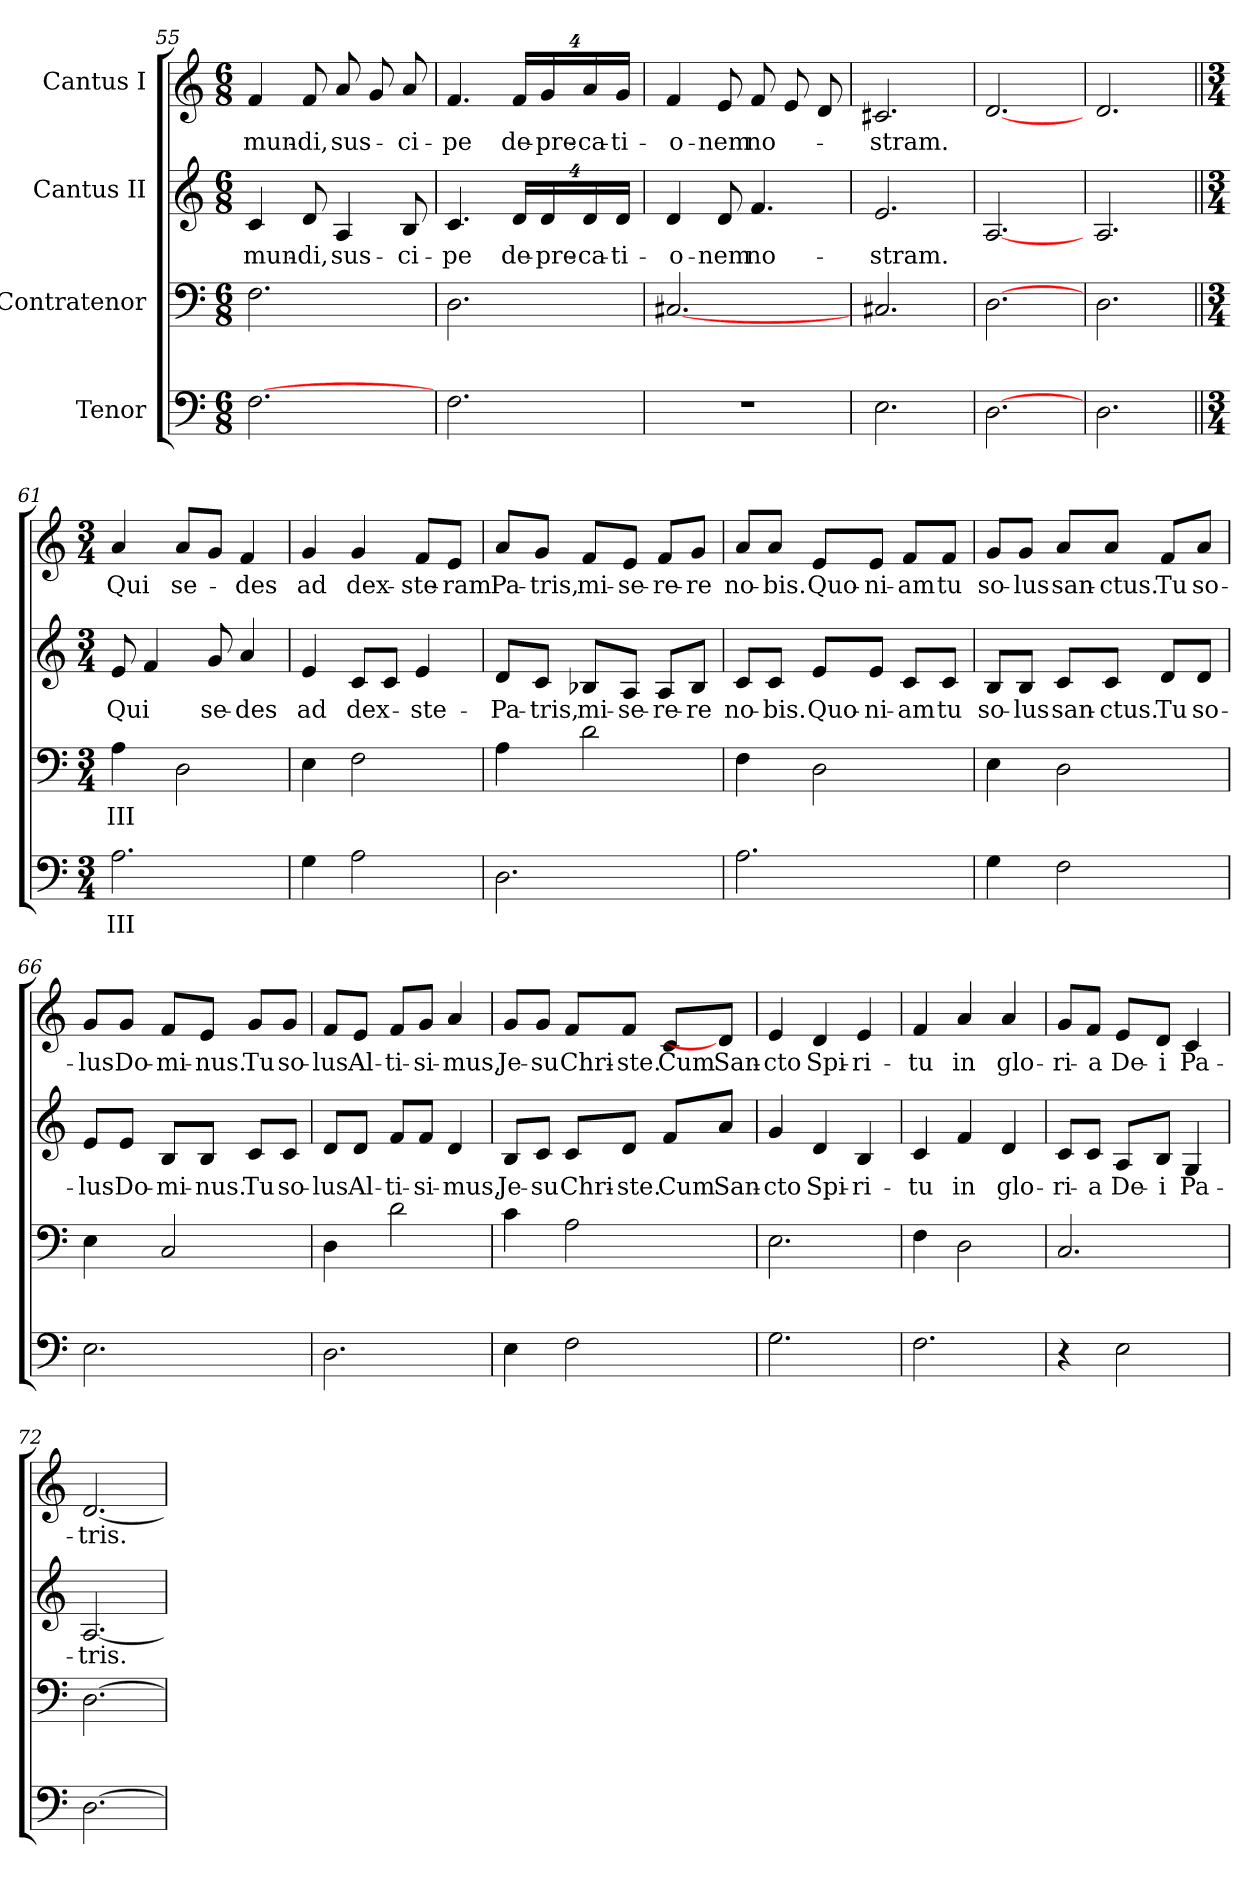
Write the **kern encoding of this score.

**kern	**text	**kern	**text	**kern	**text	**kern	**text
*part4	*part4	*part3	*part3	*part2	*part2	*part1	*part1
*staff4	*staff4	*staff3	*staff3	*staff2	*staff2	*staff1	*staff1
*I"Tenor	*	*I"Contratenor	*	*I"Cantus II	*	*I"Cantus I	*
*clefF4	*	*clefF4	*	*clefG2	*	*clefG2	*
*k[]	*	*k[]	*	*k[]	*	*k[]	*
*C:	*	*C:	*	*C:	*	*C:	*
*M6/8	*	*M6/8	*	*M6/8	*	*M6/8	*
=55	=55	=55	=55	=55	=55	=55	=55
!	!	!	!	!	!LO:LY:b:color=#000000	!	!LO:LY:b:color=#000000
[2.Fi\	.	2.Fi\	.	4ci/	mun-	4fi/	mun-
!	!	!	!	!	!LO:LY:b:color=#000000	!	!LO:LY:b:color=#000000
.	.	.	.	8di/L	-di,	8fi/L	-di,
!	!	!	!	!	!LO:LY:b:color=#000000	!	!LO:LY:b:color=#000000
.	.	.	.	4Ai/	sus-	8ai/L	sus-
.	.	.	.	.	.	8gi/	.
!	!	!	!	!	!LO:LY:b:color=#000000	!	!LO:LY:b:color=#000000
.	.	.	.	8Bi/L	-ci-	8ai/J	-ci-
=56	=56	=56	=56	=56	=56	=56	=56
!	!	!	!	!	!LO:LY:b:color=#000000	!	!LO:LY:b:color=#000000
2.Fi\	.	2.Di\	.	4.ci/	-pe	4.fi/	-pe
*	*	*	*	*Xbrackettup	*	*	*
!	!	!	!	!	!LO:LY:b:color=#000000	!	!
*	*	*	*	*	*	*Xbrackettup	*
!	!	!	!	!	!	!	!LO:LY:b:color=#000000
.	.	.	.	32%3di/L	de-	32%3fi/L	de-
!	!	!	!	!	!LO:LY:b:color=#000000	!	!LO:LY:b:color=#000000
.	.	.	.	32%3di/	-pre-	32%3gi/	-pre-
!	!	!	!	!	!LO:LY:b:color=#000000	!	!LO:LY:b:color=#000000
.	.	.	.	32%3di/	-ca-	32%3ai/	-ca-
!	!	!	!	!	!LO:LY:b:color=#000000	!	!LO:LY:b:color=#000000
.	.	.	.	32%3di/J	-ti-	32%3gi/J	-ti-
!!LO:PB:g=z
=57	=57	=57	=57	=57	=57	=57	=57
!LO:N:vis=1	!	!	!	!	!LO:LY:b:color=#000000	!	!LO:LY:b:color=#000000
2.r	.	[2.C#Xi/	.	4di/	-o-	4fi/	-o-
!	!	!	!	!	!LO:LY:b:color=#000000	!	!LO:LY:b:color=#000000
.	.	.	.	8di/L	-nem	8ei/L	-nem
!	!	!	!	!	!LO:LY:b:color=#000000	!	!LO:LY:b:color=#000000
.	.	.	.	4.fi/	no-	8fi/L	no-
.	.	.	.	.	.	8ei/	.
.	.	.	.	.	.	8di/J	.
=58	=58	=58	=58	=58	=58	=58	=58
!	!	!	!	!	!LO:LY:b:color=#000000	!	!LO:LY:b:color=#000000
2.Ei\	.	2.C#i/	.	2.ei/	-stram.	2.c#Xi/	-stram.
=59	=59	=59	=59	=59	=59	=59	=59
[2.Di\	.	[2.Di\	.	[2.Ai/	.	[2.di/	.
=60	=60	=60	=60	=60	=60	=60	=60
2.Di\	.	2.Di\	.	2.Ai/	.	2.di/	.
=61||	=61||	=61||	=61||	=61||	=61||	=61||	=61||
*M3/4	*	*M3/4	*	*M3/4	*	*M3/4	*
!	!LO:LY:b:color=#000000	!	!LO:LY:b:color=#000000	!	!LO:LY:b:color=#000000	!	!LO:LY:b:color=#000000
2.Ai\	III	4Ai\	III	8ei/L	Qui	4ai/	Qui
.	.	.	.	4fi/	.	.	.
!	!	!	!	!	!	!	!LO:LY:b:color=#000000
.	.	2Di\	.	.	.	8ai/L	se-
!	!	!	!	!	!LO:LY:b:color=#000000	!	!
.	.	.	.	8gi/L	se-	8gi/J	.
!	!	!	!	!	!LO:LY:b:color=#000000	!	!LO:LY:b:color=#000000
.	.	.	.	4ai/	-des	4fi/	-des
=62	=62	=62	=62	=62	=62	=62	=62
!	!	!	!	!	!LO:LY:b:color=#000000	!	!LO:LY:b:color=#000000
4Gi\	.	4Ei\	.	4ei/	ad	4gi/	ad
!	!	!	!	!	!LO:LY:b:color=#000000	!	!LO:LY:b:color=#000000
2Ai\	.	2Fi\	.	8ci/L	dex-	4gi/	dex-
.	.	.	.	8ci/J	.	.	.
!	!	!	!	!	!LO:LY:b:color=#000000	!	!LO:LY:b:color=#000000
.	.	.	.	4ei/	-ste-	8fi/L	-ste-
!	!	!	!	!	!	!	!LO:LY:b:color=#000000
.	.	.	.	.	.	8ei/J	-ram
=63	=63	=63	=63	=63	=63	=63	=63
!	!	!	!	!	!LO:LY:b:color=#000000	!	!LO:LY:b:color=#000000
2.Di\	.	4Ai\	.	8di/L	Pa-	8ai/L	Pa-
!	!	!	!	!	!LO:LY:b:color=#000000	!	!LO:LY:b:color=#000000
.	.	.	.	8ci/J	-tris,	8gi/J	-tris,
!	!	!	!	!	!LO:LY:b:color=#000000	!	!LO:LY:b:color=#000000
.	.	2di\	.	8B-Xi/L	mi-	8fi/L	mi-
!	!	!	!	!	!LO:LY:b:color=#000000	!	!LO:LY:b:color=#000000
.	.	.	.	8Ai/J	-se-	8ei/J	-se-
!	!	!	!	!	!LO:LY:b:color=#000000	!	!LO:LY:b:color=#000000
.	.	.	.	8Ai/L	-re-	8fi/L	-re-
!	!	!	!	!	!LO:LY:b:color=#000000	!	!LO:LY:b:color=#000000
.	.	.	.	8B-i/J	-re	8gi/J	-re
!!LO:LB:g=z
=64	=64	=64	=64	=64	=64	=64	=64
!	!	!	!	!	!LO:LY:b:color=#000000	!	!LO:LY:b:color=#000000
2.Ai\	.	4Fi\	.	8ci/L	no-	8ai/L	no-
!	!	!	!	!	!LO:LY:b:color=#000000	!	!LO:LY:b:color=#000000
.	.	.	.	8ci/J	-bis.	8ai/J	-bis.
!	!	!	!	!	!LO:LY:b:color=#000000	!	!LO:LY:b:color=#000000
.	.	2Di\	.	8ei/L	Quo-	8ei/L	Quo-
!	!	!	!	!	!LO:LY:b:color=#000000	!	!LO:LY:b:color=#000000
.	.	.	.	8ei/J	-ni-	8ei/J	-ni-
!	!	!	!	!	!LO:LY:b:color=#000000	!	!LO:LY:b:color=#000000
.	.	.	.	8ci/L	-am	8fi/L	-am
!	!	!	!	!	!LO:LY:b:color=#000000	!	!LO:LY:b:color=#000000
.	.	.	.	8ci/J	tu	8fi/J	tu
=65	=65	=65	=65	=65	=65	=65	=65
!	!	!	!	!	!LO:LY:b:color=#000000	!	!LO:LY:b:color=#000000
4Gi\	.	4Ei\	.	8Bi/L	so-	8gi/L	so-
!	!	!	!	!	!LO:LY:b:color=#000000	!	!LO:LY:b:color=#000000
.	.	.	.	8Bi/J	-lus	8gi/J	-lus
!	!	!	!	!	!LO:LY:b:color=#000000	!	!LO:LY:b:color=#000000
2Fi\	.	2Di\	.	8ci/L	san-	8ai/L	san-
!	!	!	!	!	!LO:LY:b:color=#000000	!	!LO:LY:b:color=#000000
.	.	.	.	8ci/J	-ctus.	8ai/J	-ctus.
!	!	!	!	!	!LO:LY:b:color=#000000	!	!LO:LY:b:color=#000000
.	.	.	.	8di/L	Tu	8fi/L	Tu
!	!	!	!	!	!LO:LY:b:color=#000000	!	!LO:LY:b:color=#000000
.	.	.	.	8di/J	so-	8ai/J	so-
=66	=66	=66	=66	=66	=66	=66	=66
!	!	!	!	!	!LO:LY:b:color=#000000	!	!LO:LY:b:color=#000000
2.Ei\	.	4Ei\	.	8ei/L	-lus	8gi/L	-lus
!	!	!	!	!	!LO:LY:b:color=#000000	!	!LO:LY:b:color=#000000
.	.	.	.	8ei/J	Do-	8gi/J	Do-
!	!	!	!	!	!LO:LY:b:color=#000000	!	!LO:LY:b:color=#000000
.	.	2Ci/	.	8Bi/L	-mi-	8fi/L	-mi-
!	!	!	!	!	!LO:LY:b:color=#000000	!	!LO:LY:b:color=#000000
.	.	.	.	8Bi/J	-nus.	8ei/J	-nus.
!	!	!	!	!	!LO:LY:b:color=#000000	!	!LO:LY:b:color=#000000
.	.	.	.	8ci/L	Tu	8gi/L	Tu
!	!	!	!	!	!LO:LY:b:color=#000000	!	!LO:LY:b:color=#000000
.	.	.	.	8ci/J	so-	8gi/J	so-
=67	=67	=67	=67	=67	=67	=67	=67
!	!	!	!	!	!LO:LY:b:color=#000000	!	!LO:LY:b:color=#000000
2.Di\	.	4Di\	.	8di/L	-lus	8fi/L	-lus
!	!	!	!	!	!LO:LY:b:color=#000000	!	!LO:LY:b:color=#000000
.	.	.	.	8di/J	Al-	8ei/J	Al-
!	!	!	!	!	!LO:LY:b:color=#000000	!	!LO:LY:b:color=#000000
.	.	2di\	.	8fi/L	-ti-	8fi/L	-ti-
!	!	!	!	!	!LO:LY:b:color=#000000	!	!LO:LY:b:color=#000000
.	.	.	.	8fi/J	-si-	8gi/J	-si-
!	!	!	!	!	!LO:LY:b:color=#000000	!	!LO:LY:b:color=#000000
.	.	.	.	4di/	-mus,	4ai/	-mus,
!!LO:PB:g=z
=68	=68	=68	=68	=68	=68	=68	=68
!	!	!	!	!	!LO:LY:b:color=#000000	!	!LO:LY:b:color=#000000
4Ei\	.	4ci\	.	8Bi/L	Je-	8gi/L	Je-
!	!	!	!	!	!LO:LY:b:color=#000000	!	!LO:LY:b:color=#000000
.	.	.	.	8ci/J	-su	8gi/J	-su
!	!	!	!	!	!LO:LY:b:color=#000000	!	!LO:LY:b:color=#000000
2Fi\	.	2Ai\	.	8ci/L	Chri-	8fi/L	Chri-
!	!	!	!	!	!LO:LY:b:color=#000000	!	!LO:LY:b:color=#000000
.	.	.	.	8di/J	-ste.	8fi/J	-ste.
!	!	!	!	!	!LO:LY:b:color=#000000	!	!LO:LY:b:color=#000000
.	.	.	.	8fi/L	Cum	8ci/L	Cum
!	!	!	!	!	!LO:LY:b:color=#000000	!	!LO:LY:b:color=#000000
.	.	.	.	8ai/J	San-	8di/J]	San-
=69	=69	=69	=69	=69	=69	=69	=69
!	!	!	!	!	!LO:LY:b:color=#000000	!	!LO:LY:b:color=#000000
2.Gi\	.	2.Ei\	.	4gi/	-cto	4ei/	-cto
!	!	!	!	!	!LO:LY:b:color=#000000	!	!LO:LY:b:color=#000000
.	.	.	.	4di/	Spi-	4di/	Spi-
!	!	!	!	!	!LO:LY:b:color=#000000	!	!LO:LY:b:color=#000000
.	.	.	.	4Bi/	-ri-	4ei/	-ri-
=70	=70	=70	=70	=70	=70	=70	=70
!	!	!	!	!	!LO:LY:b:color=#000000	!	!LO:LY:b:color=#000000
2.Fi\	.	4Fi\	.	4ci/	-tu	4fi/	-tu
!	!	!	!	!	!LO:LY:b:color=#000000	!	!LO:LY:b:color=#000000
.	.	2Di\	.	4fi/	in	4ai/	in
!	!	!	!	!	!LO:LY:b:color=#000000	!	!LO:LY:b:color=#000000
.	.	.	.	4di/	glo-	4ai/	glo-
=71	=71	=71	=71	=71	=71	=71	=71
!	!	!	!	!	!LO:LY:b:color=#000000	!	!LO:LY:b:color=#000000
4r	.	2.Ci/	.	8ci/L	-ri-	8gi/L	-ri-
!	!	!	!	!	!LO:LY:b:color=#000000	!	!LO:LY:b:color=#000000
.	.	.	.	8ci/J	-a	8fi/J	-a
!	!	!	!	!	!LO:LY:b:color=#000000	!	!LO:LY:b:color=#000000
2Ei\	.	.	.	8Ai/L	De-	8ei/L	De-
!	!	!	!	!	!LO:LY:b:color=#000000	!	!LO:LY:b:color=#000000
.	.	.	.	8Bi/J	-i	8di/J	-i
!	!	!	!	!	!LO:LY:b:color=#000000	!	!LO:LY:b:color=#000000
.	.	.	.	4Gi/	Pa-	4ci/	Pa-
=72	=72	=72	=72	=72	=72	=72	=72
!	!	!	!	!	!LO:LY:b:color=#000000	!	!LO:LY:b:color=#000000
[2.Di\	.	[2.Di\	.	[2.Ai/	-tris.	[2.di/	-tris.
=	=	=	=	=	=	=	=
*-	*-	*-	*-	*-	*-	*-	*-
